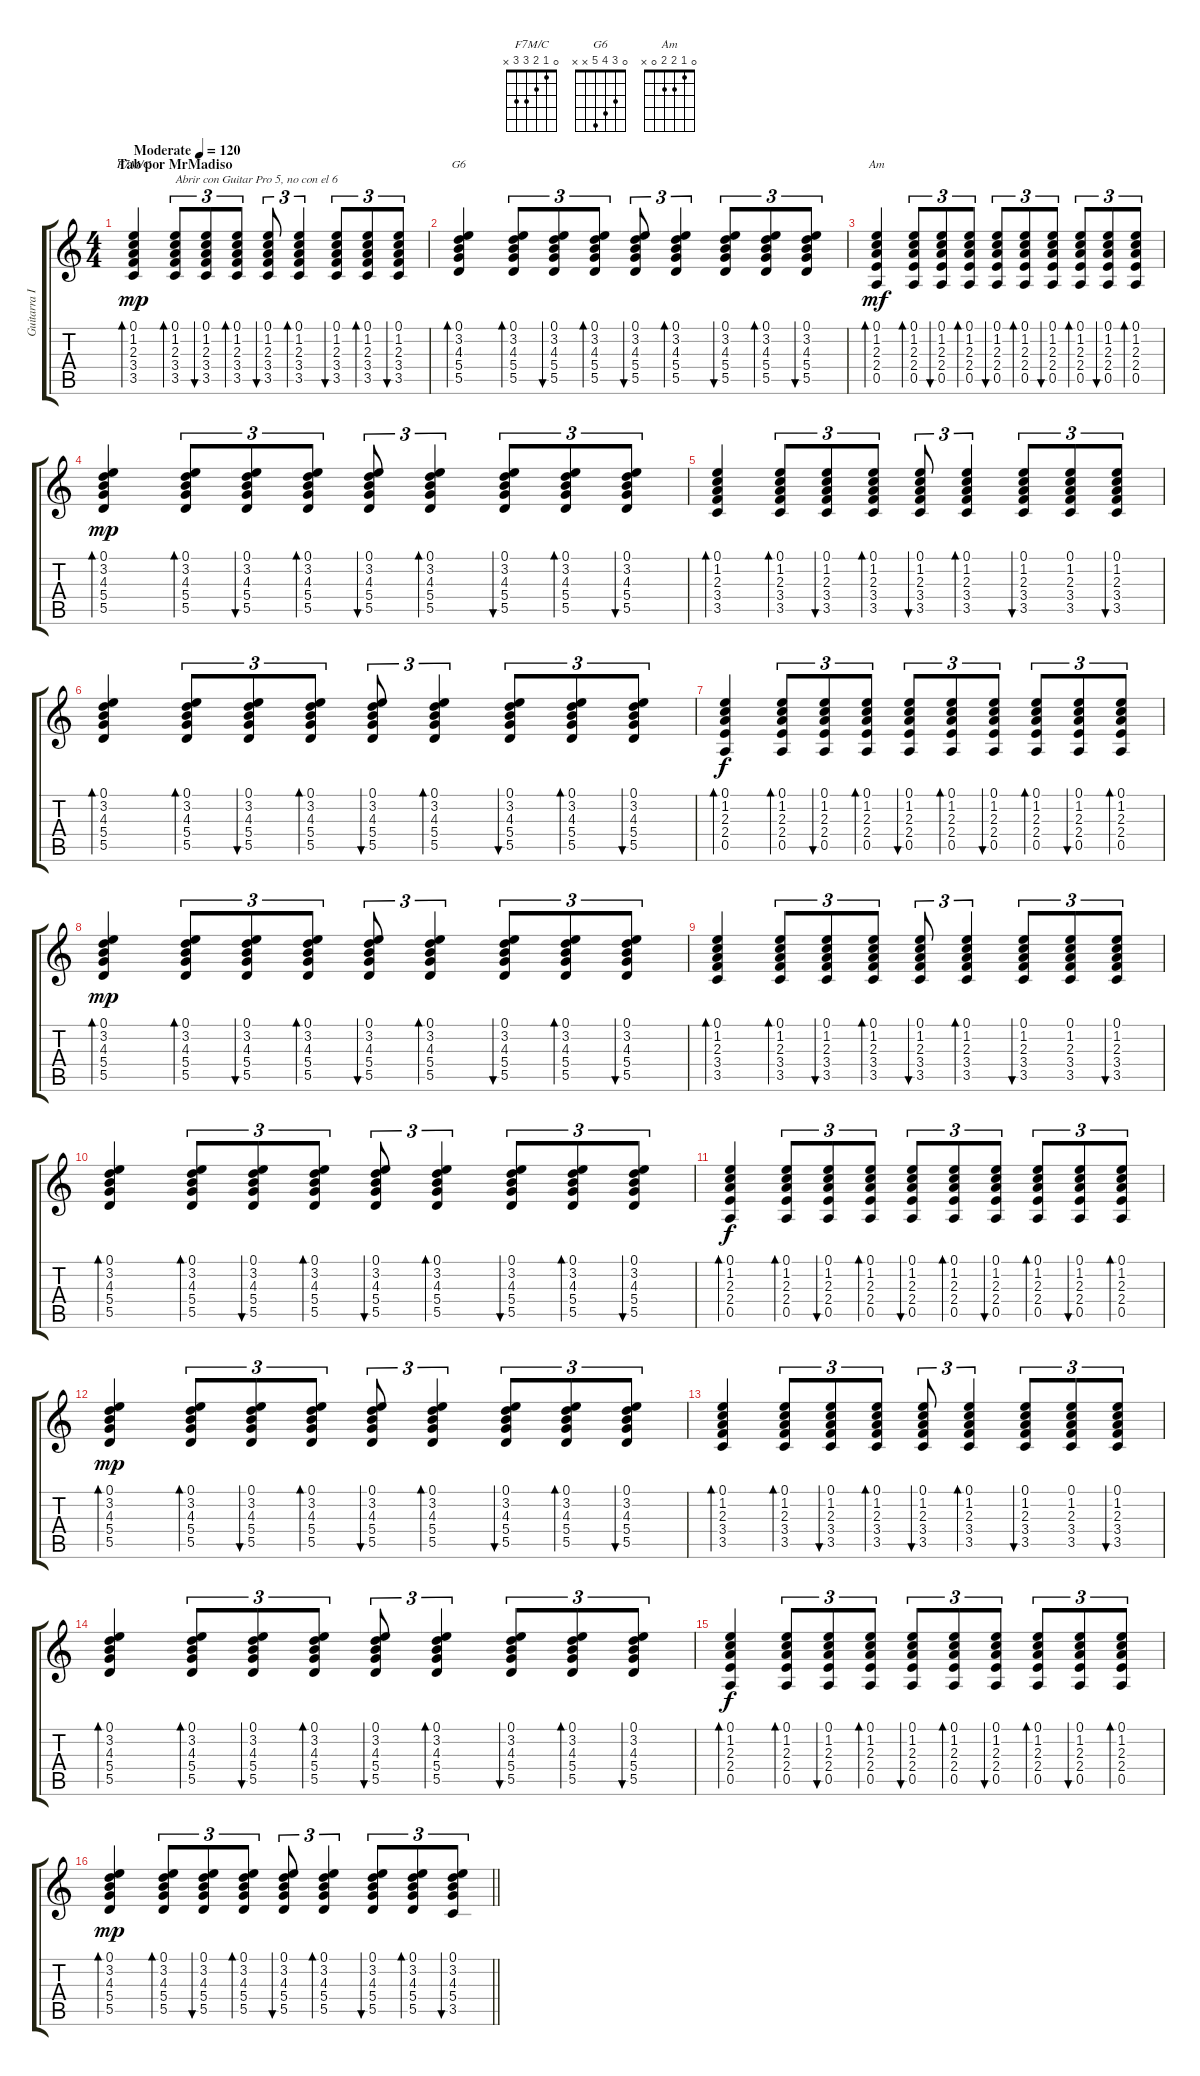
\track ("Guitarra I" "Guitarra I") {instrument acousticguitarsteel}
\staff {score tabs}
\tuning (E4 B3 G3 D3 A2 E2) {hide}
\chord ("F7M/C" 0 1 2 3 3 x)
\chord ("G6" 0 3 4 5 x x)
\chord ("Am" 0 1 2 2 0 x)
\ts (4 4)
\section ("" "Tab por MrMadiso")
\tempo (120 "Moderate")
\clef g2
\ks c
(0.1 1.2 2.3 3.4 3.5).4{bd 30 ch "F7M/C" dy mp instrument acousticguitarsteel} (0.1 1.2 2.3 3.4 3.5).8{tu (3 2) bd 30 txt "Abrir con Guitar Pro 5, no con el 6"} (0.1 1.2 2.3 3.4 3.5).8{tu (3 2) bu 30} (0.1 1.2 2.3 3.4 3.5).8{tu (3 2) bd 30} (0.1 1.2 2.3 3.4 3.5).8{tu (3 2) bu 30} (0.1 1.2 2.3 3.4 3.5).4{tu (3 2) bd 30} (0.1 1.2 2.3 3.4 3.5).8{tu (3 2) bu 30} (0.1 1.2 2.3 3.4 3.5).8{tu (3 2) bd 60} (0.1 1.2 2.3 3.4 3.5).8{tu (3 2) bu 30} |
(0.1 3.2 4.3 5.4 5.5).4{bd 30 ch "G6"} (0.1 3.2 4.3 5.4 5.5).8{tu (3 2) bd 30} (0.1 3.2 4.3 5.4 5.5).8{tu (3 2) bu 30} (0.1 3.2 4.3 5.4 5.5).8{tu (3 2) bd 30} (0.1 3.2 4.3 5.4 5.5).8{tu (3 2) bu 30} (0.1 3.2 4.3 5.4 5.5).4{tu (3 2) bd 30} (0.1 3.2 4.3 5.4 5.5).8{tu (3 2) bu 30} (0.1 3.2 4.3 5.4 5.5).8{tu (3 2) bd 30} (0.1 3.2 4.3 5.4 5.5).8{tu (3 2) bu 30} |
(0.1 1.2 2.3 2.4 0.5).4{bd 30 ch "Am" dy mf} (0.1 1.2 2.3 2.4 0.5).8{tu (3 2) bd 30} (0.1 1.2 2.3 2.4 0.5).8{tu (3 2) bu 30} (0.1 1.2 2.3 2.4 0.5).8{tu (3 2) bd 30} (0.1 1.2 2.3 2.4 0.5).8{tu (3 2) bu 30} (0.1 1.2 2.3 2.4 0.5).8{tu (3 2) bd 30} (0.1 1.2 2.3 2.4 0.5).8{tu (3 2) bu 30} (0.1 1.2 2.3 2.4 0.5).8{tu (3 2) bd 30} (0.1 1.2 2.3 2.4 0.5).8{tu (3 2) bu 30} (0.1 1.2 2.3 2.4 0.5).8{tu (3 2) bd 30} |
(0.1 3.2 4.3 5.4 5.5).4{bd 30 dy mp} (0.1 3.2 4.3 5.4 5.5).8{tu (3 2) bd 30} (0.1 3.2 4.3 5.4 5.5).8{tu (3 2) bu 30} (0.1 3.2 4.3 5.4 5.5).8{tu (3 2) bd 30} (0.1 3.2 4.3 5.4 5.5).8{tu (3 2) bu 30} (0.1 3.2 4.3 5.4 5.5).4{tu (3 2) bd 30} (0.1 3.2 4.3 5.4 5.5).8{tu (3 2) bu 30} (0.1 3.2 4.3 5.4 5.5).8{tu (3 2) bd 30} (0.1 3.2 4.3 5.4 5.5).8{tu (3 2) bu 30} |
(0.1 1.2 2.3 3.4 3.5).4{bd 30} (0.1 1.2 2.3 3.4 3.5).8{tu (3 2) bd 30} (0.1 1.2 2.3 3.4 3.5).8{tu (3 2) bu 30} (0.1 1.2 2.3 3.4 3.5).8{tu (3 2) bd 30} (0.1 1.2 2.3 3.4 3.5).8{tu (3 2) bu 30} (0.1 1.2 2.3 3.4 3.5).4{tu (3 2) bd 30} (0.1 1.2 2.3 3.4 3.5).8{tu (3 2) bu 30} (0.1 1.2 2.3 3.4 3.5).8{tu (3 2)} (0.1 1.2 2.3 3.4 3.5).8{tu (3 2) bu 30} |
(0.1 3.2 4.3 5.4 5.5).4{bd 30} (0.1 3.2 4.3 5.4 5.5).8{tu (3 2) bd 30} (0.1 3.2 4.3 5.4 5.5).8{tu (3 2) bu 30} (0.1 3.2 4.3 5.4 5.5).8{tu (3 2) bd 30} (0.1 3.2 4.3 5.4 5.5).8{tu (3 2) bu 30} (0.1 3.2 4.3 5.4 5.5).4{tu (3 2) bd 30} (0.1 3.2 4.3 5.4 5.5).8{tu (3 2) bu 30} (0.1 3.2 4.3 5.4 5.5).8{tu (3 2) bd 30} (0.1 3.2 4.3 5.4 5.5).8{tu (3 2) bu 30} |
(0.1 1.2 2.3 2.4 0.5).4{bd 30 dy f} (0.1 1.2 2.3 2.4 0.5).8{tu (3 2) bd 30} (0.1 1.2 2.3 2.4 0.5).8{tu (3 2) bu 30} (0.1 1.2 2.3 2.4 0.5).8{tu (3 2) bd 30} (0.1 1.2 2.3 2.4 0.5).8{tu (3 2) bu 30} (0.1 1.2 2.3 2.4 0.5).8{tu (3 2) bd 30} (0.1 1.2 2.3 2.4 0.5).8{tu (3 2) bu 30} (0.1 1.2 2.3 2.4 0.5).8{tu (3 2) bd 30} (0.1 1.2 2.3 2.4 0.5).8{tu (3 2) bu 30} (0.1 1.2 2.3 2.4 0.5).8{tu (3 2) bd 30} |
(0.1 3.2 4.3 5.4 5.5).4{bd 30 dy mp} (0.1 3.2 4.3 5.4 5.5).8{tu (3 2) bd 30} (0.1 3.2 4.3 5.4 5.5).8{tu (3 2) bu 30} (0.1 3.2 4.3 5.4 5.5).8{tu (3 2) bd 30} (0.1 3.2 4.3 5.4 5.5).8{tu (3 2) bu 30} (0.1 3.2 4.3 5.4 5.5).4{tu (3 2) bd 30} (0.1 3.2 4.3 5.4 5.5).8{tu (3 2) bu 30} (0.1 3.2 4.3 5.4 5.5).8{tu (3 2) bd 30} (0.1 3.2 4.3 5.4 5.5).8{tu (3 2) bu 30} |
(0.1 1.2 2.3 3.4 3.5).4{bd 30} (0.1 1.2 2.3 3.4 3.5).8{tu (3 2) bd 30} (0.1 1.2 2.3 3.4 3.5).8{tu (3 2) bu 30} (0.1 1.2 2.3 3.4 3.5).8{tu (3 2) bd 30} (0.1 1.2 2.3 3.4 3.5).8{tu (3 2) bu 30} (0.1 1.2 2.3 3.4 3.5).4{tu (3 2) bd 30} (0.1 1.2 2.3 3.4 3.5).8{tu (3 2) bu 30} (0.1 1.2 2.3 3.4 3.5).8{tu (3 2)} (0.1 1.2 2.3 3.4 3.5).8{tu (3 2) bu 30} |
(0.1 3.2 4.3 5.4 5.5).4{bd 30} (0.1 3.2 4.3 5.4 5.5).8{tu (3 2) bd 30} (0.1 3.2 4.3 5.4 5.5).8{tu (3 2) bu 30} (0.1 3.2 4.3 5.4 5.5).8{tu (3 2) bd 30} (0.1 3.2 4.3 5.4 5.5).8{tu (3 2) bu 30} (0.1 3.2 4.3 5.4 5.5).4{tu (3 2) bd 30} (0.1 3.2 4.3 5.4 5.5).8{tu (3 2) bu 30} (0.1 3.2 4.3 5.4 5.5).8{tu (3 2) bd 30} (0.1 3.2 4.3 5.4 5.5).8{tu (3 2) bu 30} |
(0.1 1.2 2.3 2.4 0.5).4{bd 30 dy f} (0.1 1.2 2.3 2.4 0.5).8{tu (3 2) bd 30} (0.1 1.2 2.3 2.4 0.5).8{tu (3 2) bu 30} (0.1 1.2 2.3 2.4 0.5).8{tu (3 2) bd 30} (0.1 1.2 2.3 2.4 0.5).8{tu (3 2) bu 30} (0.1 1.2 2.3 2.4 0.5).8{tu (3 2) bd 30} (0.1 1.2 2.3 2.4 0.5).8{tu (3 2) bu 30} (0.1 1.2 2.3 2.4 0.5).8{tu (3 2) bd 30} (0.1 1.2 2.3 2.4 0.5).8{tu (3 2) bu 30} (0.1 1.2 2.3 2.4 0.5).8{tu (3 2) bd 30} |
(0.1 3.2 4.3 5.4 5.5).4{bd 30 dy mp} (0.1 3.2 4.3 5.4 5.5).8{tu (3 2) bd 30} (0.1 3.2 4.3 5.4 5.5).8{tu (3 2) bu 30} (0.1 3.2 4.3 5.4 5.5).8{tu (3 2) bd 30} (0.1 3.2 4.3 5.4 5.5).8{tu (3 2) bu 30} (0.1 3.2 4.3 5.4 5.5).4{tu (3 2) bd 30} (0.1 3.2 4.3 5.4 5.5).8{tu (3 2) bu 30} (0.1 3.2 4.3 5.4 5.5).8{tu (3 2) bd 30} (0.1 3.2 4.3 5.4 5.5).8{tu (3 2) bu 30} |
(0.1 1.2 2.3 3.4 3.5).4{bd 30} (0.1 1.2 2.3 3.4 3.5).8{tu (3 2) bd 30} (0.1 1.2 2.3 3.4 3.5).8{tu (3 2) bu 30} (0.1 1.2 2.3 3.4 3.5).8{tu (3 2) bd 30} (0.1 1.2 2.3 3.4 3.5).8{tu (3 2) bu 30} (0.1 1.2 2.3 3.4 3.5).4{tu (3 2) bd 30} (0.1 1.2 2.3 3.4 3.5).8{tu (3 2) bu 30} (0.1 1.2 2.3 3.4 3.5).8{tu (3 2)} (0.1 1.2 2.3 3.4 3.5).8{tu (3 2) bu 30} |
(0.1 3.2 4.3 5.4 5.5).4{bd 30} (0.1 3.2 4.3 5.4 5.5).8{tu (3 2) bd 30} (0.1 3.2 4.3 5.4 5.5).8{tu (3 2) bu 30} (0.1 3.2 4.3 5.4 5.5).8{tu (3 2) bd 30} (0.1 3.2 4.3 5.4 5.5).8{tu (3 2) bu 30} (0.1 3.2 4.3 5.4 5.5).4{tu (3 2) bd 30} (0.1 3.2 4.3 5.4 5.5).8{tu (3 2) bu 30} (0.1 3.2 4.3 5.4 5.5).8{tu (3 2) bd 30} (0.1 3.2 4.3 5.4 5.5).8{tu (3 2) bu 30} |
(0.1 1.2 2.3 2.4 0.5).4{bd 30 dy f} (0.1 1.2 2.3 2.4 0.5).8{tu (3 2) bd 30} (0.1 1.2 2.3 2.4 0.5).8{tu (3 2) bu 30} (0.1 1.2 2.3 2.4 0.5).8{tu (3 2) bd 30} (0.1 1.2 2.3 2.4 0.5).8{tu (3 2) bu 30} (0.1 1.2 2.3 2.4 0.5).8{tu (3 2) bd 30} (0.1 1.2 2.3 2.4 0.5).8{tu (3 2) bu 30} (0.1 1.2 2.3 2.4 0.5).8{tu (3 2) bd 30} (0.1 1.2 2.3 2.4 0.5).8{tu (3 2) bu 30} (0.1 1.2 2.3 2.4 0.5).8{tu (3 2) bd 30} |
\barLineRight lightlight
(0.1 3.2 4.3 5.4 5.5).4{bd 30 dy mp} (0.1 3.2 4.3 5.4 5.5).8{tu (3 2) bd 30} (0.1 3.2 4.3 5.4 5.5).8{tu (3 2) bu 30} (0.1 3.2 4.3 5.4 5.5).8{tu (3 2) bd 30} (0.1 3.2 4.3 5.4 5.5).8{tu (3 2) bu 30} (0.1 3.2 4.3 5.4 5.5).4{tu (3 2) bd 30} (0.1 3.2 4.3 5.4 5.5).8{tu (3 2) bu 30} (0.1 3.2 4.3 5.4 5.5).8{tu (3 2) bd 30} (0.1 3.2 4.3 5.4 3.5).8{tu (3 2) bu 30}
